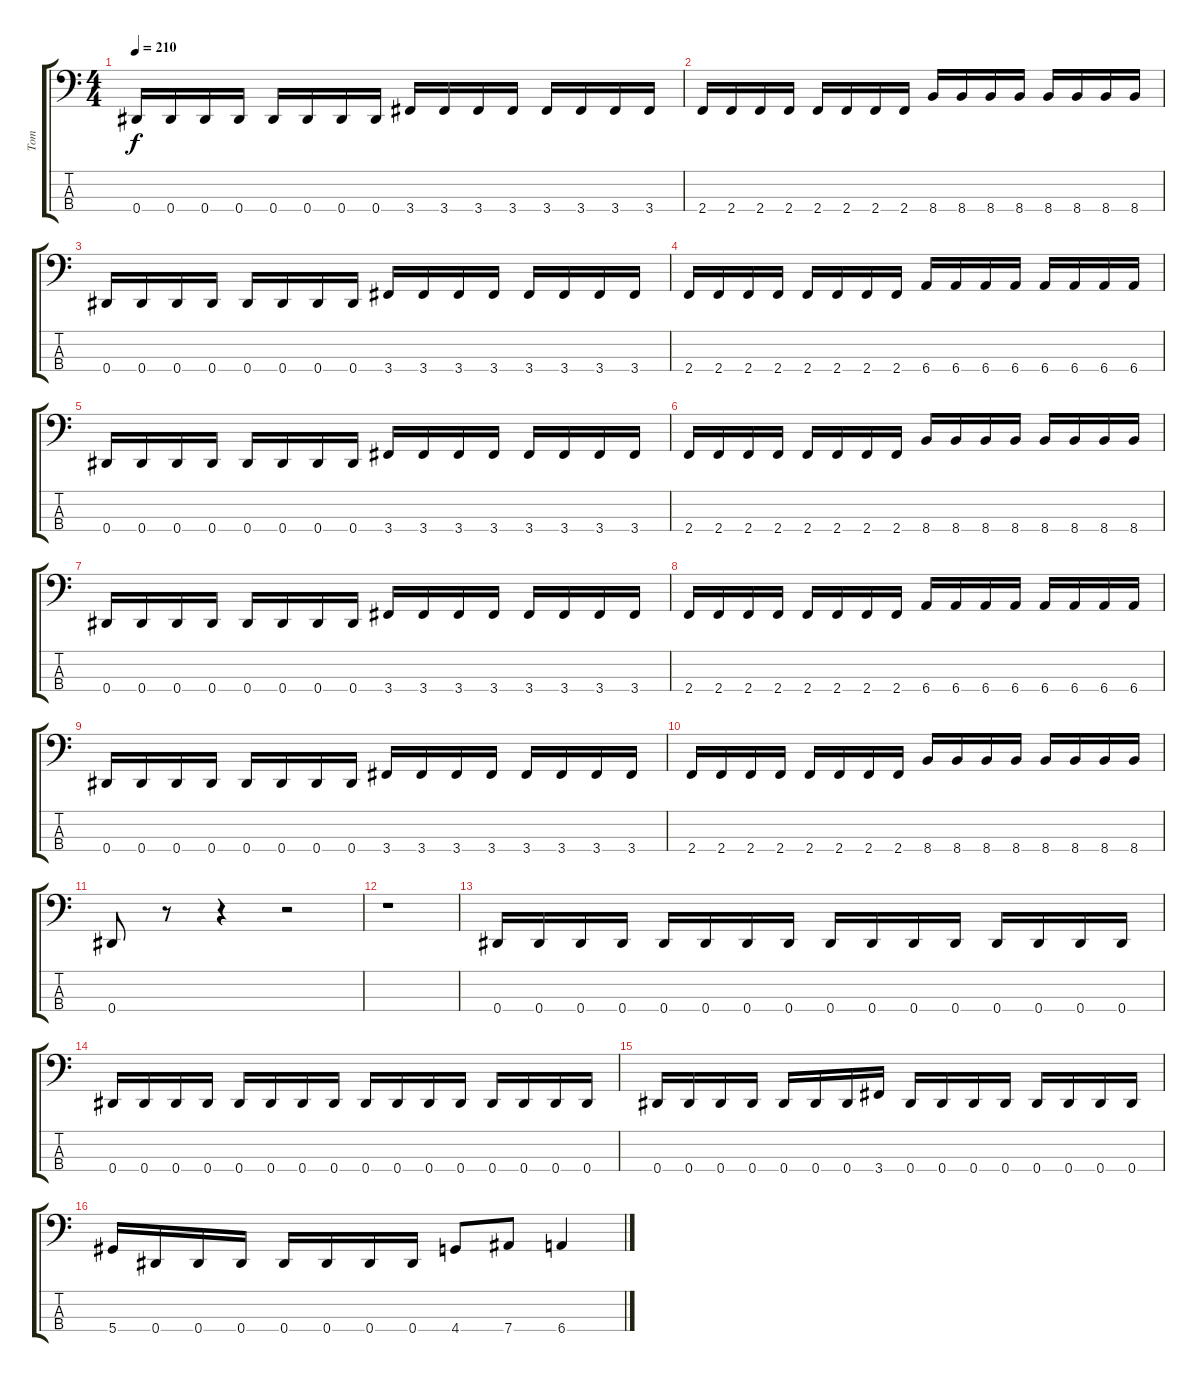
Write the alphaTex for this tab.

\track ("Tom" "Tom") {instrument electricbasspick}
\staff {score tabs}
\tuning (Gb2 Db2 Ab1 Eb1) {hide}
\ts (4 4)
\tempo 210
\clef f4
\ks c
0.4.16{dy f} 0.4.16 0.4.16 0.4.16 0.4.16 0.4.16 0.4.16 0.4.16 3.4.16 3.4.16 3.4.16 3.4.16 3.4.16 3.4.16 3.4.16 3.4.16 |
2.4.16 2.4.16 2.4.16 2.4.16 2.4.16 2.4.16 2.4.16 2.4.16 8.4.16 8.4.16 8.4.16 8.4.16 8.4.16 8.4.16 8.4.16 8.4.16 |
0.4.16 0.4.16 0.4.16 0.4.16 0.4.16 0.4.16 0.4.16 0.4.16 3.4.16 3.4.16 3.4.16 3.4.16 3.4.16 3.4.16 3.4.16 3.4.16 |
2.4.16 2.4.16 2.4.16 2.4.16 2.4.16 2.4.16 2.4.16 2.4.16 6.4.16 6.4.16 6.4.16 6.4.16 6.4.16 6.4.16 6.4.16 6.4.16 |
0.4.16 0.4.16 0.4.16 0.4.16 0.4.16 0.4.16 0.4.16 0.4.16 3.4.16 3.4.16 3.4.16 3.4.16 3.4.16 3.4.16 3.4.16 3.4.16 |
2.4.16 2.4.16 2.4.16 2.4.16 2.4.16 2.4.16 2.4.16 2.4.16 8.4.16 8.4.16 8.4.16 8.4.16 8.4.16 8.4.16 8.4.16 8.4.16 |
0.4.16 0.4.16 0.4.16 0.4.16 0.4.16 0.4.16 0.4.16 0.4.16 3.4.16 3.4.16 3.4.16 3.4.16 3.4.16 3.4.16 3.4.16 3.4.16 |
2.4.16 2.4.16 2.4.16 2.4.16 2.4.16 2.4.16 2.4.16 2.4.16 6.4.16 6.4.16 6.4.16 6.4.16 6.4.16 6.4.16 6.4.16 6.4.16 |
0.4.16 0.4.16 0.4.16 0.4.16 0.4.16 0.4.16 0.4.16 0.4.16 3.4.16 3.4.16 3.4.16 3.4.16 3.4.16 3.4.16 3.4.16 3.4.16 |
2.4.16 2.4.16 2.4.16 2.4.16 2.4.16 2.4.16 2.4.16 2.4.16 8.4.16 8.4.16 8.4.16 8.4.16 8.4.16 8.4.16 8.4.16 8.4.16 |
0.4.8 r.8 r.4 r.2 |
r.1 |
0.4.16 0.4.16 0.4.16 0.4.16 0.4.16 0.4.16 0.4.16 0.4.16 0.4.16 0.4.16 0.4.16 0.4.16 0.4.16 0.4.16 0.4.16 0.4.16 |
0.4.16 0.4.16 0.4.16 0.4.16 0.4.16 0.4.16 0.4.16 0.4.16 0.4.16 0.4.16 0.4.16 0.4.16 0.4.16 0.4.16 0.4.16 0.4.16 |
0.4.16 0.4.16 0.4.16 0.4.16 0.4.16 0.4.16 0.4.16 3.4.16 0.4.16 0.4.16 0.4.16 0.4.16 0.4.16 0.4.16 0.4.16 0.4.16 |
5.4.16 0.4.16 0.4.16 0.4.16 0.4.16 0.4.16 0.4.16 0.4.16 4.4.8 7.4.8 6.4.4
